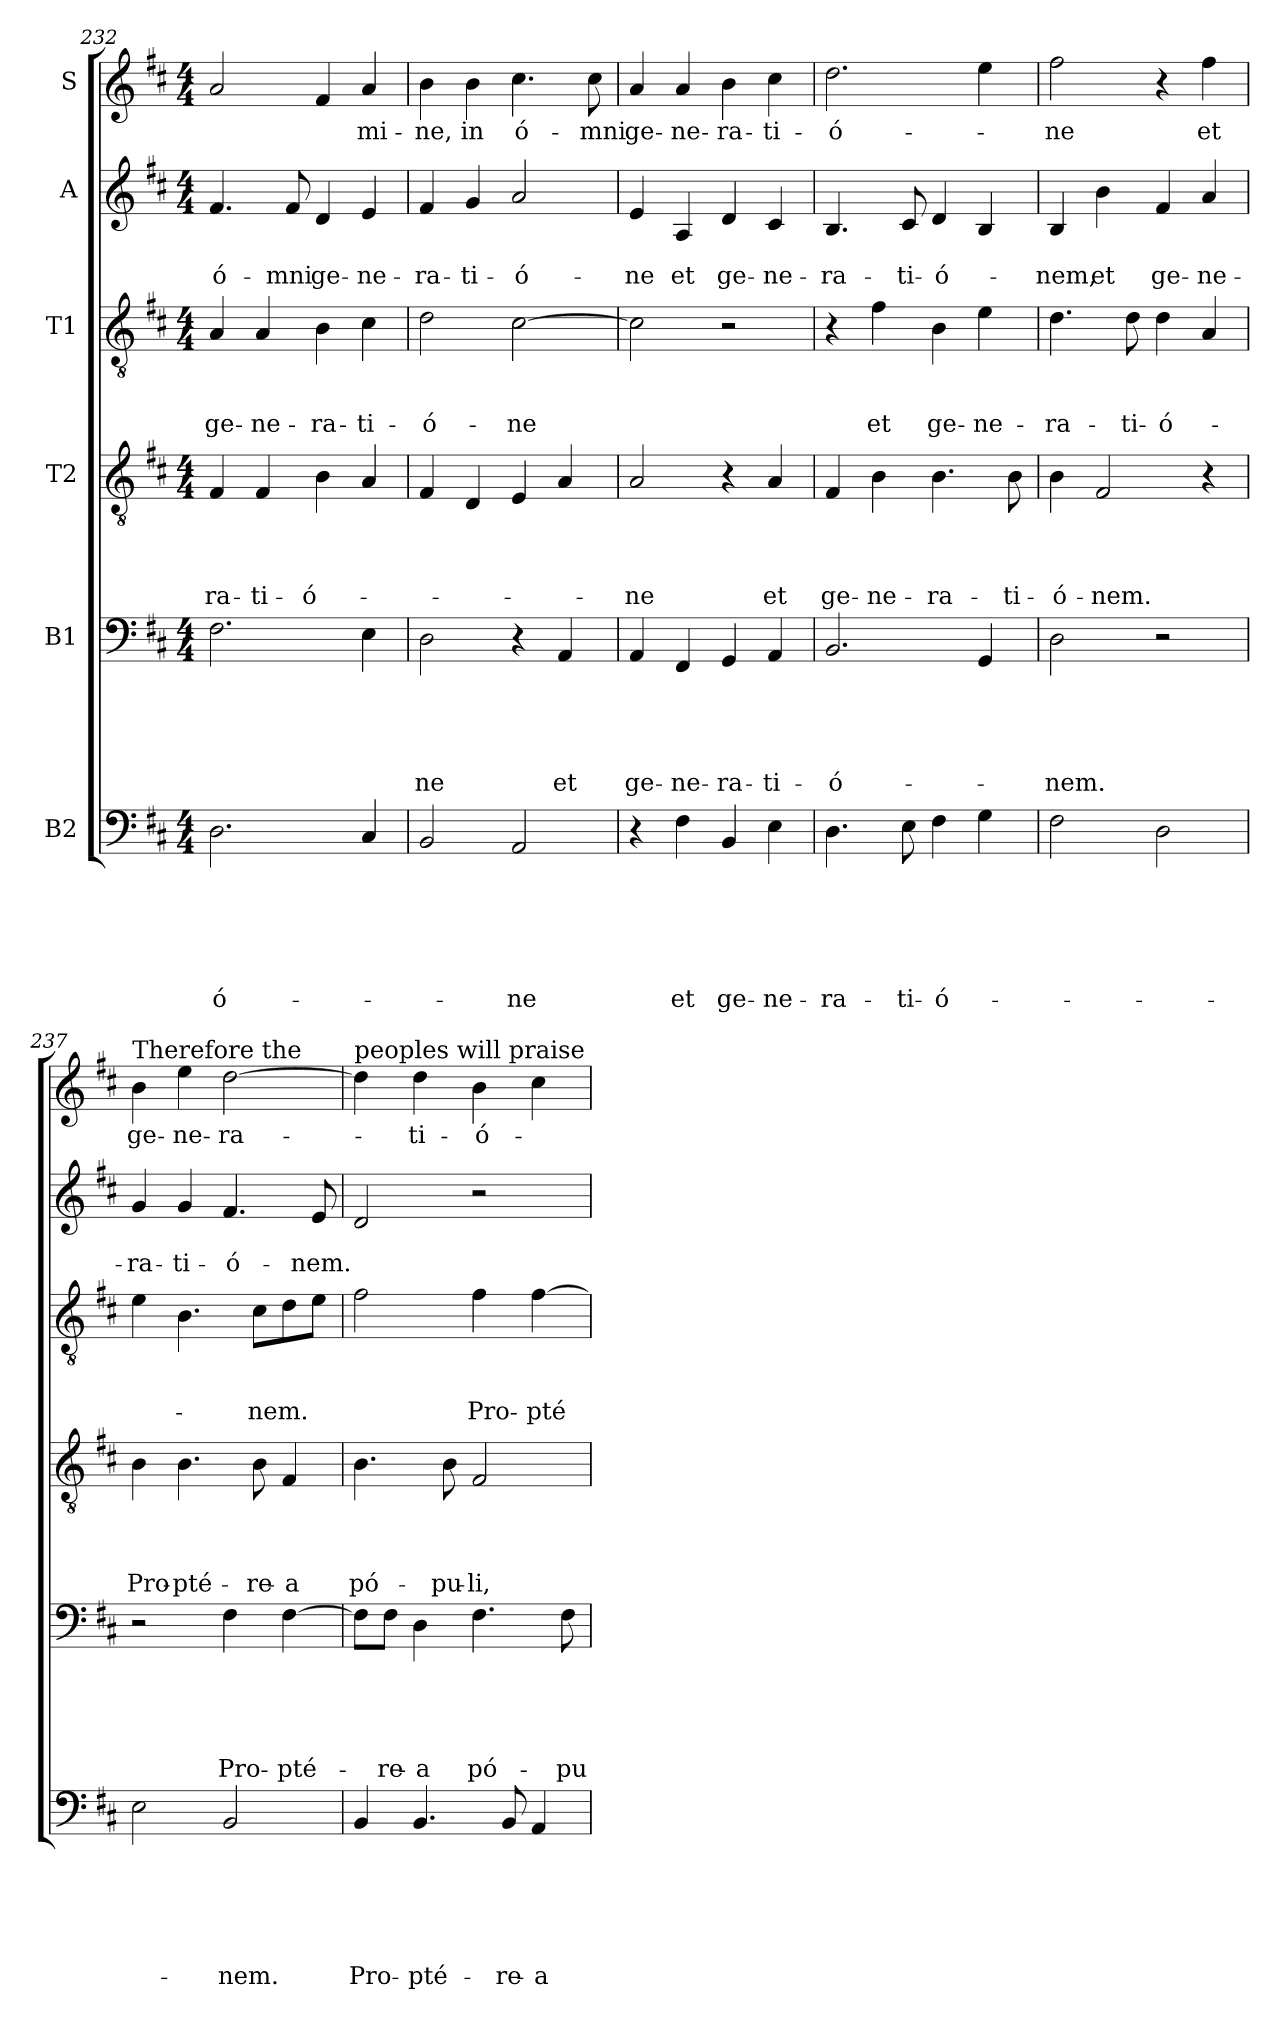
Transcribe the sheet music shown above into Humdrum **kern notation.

**kern	**text	**text	**text	**text	**text	**text	**kern	**text	**text	**text	**text	**text	**kern	**text	**text	**text	**text	**kern	**text	**text	**text	**kern	**text	**text	**kern	**text
*part6	*part6	*part6	*part6	*part6	*part6	*part6	*part5	*part5	*part5	*part5	*part5	*part5	*part4	*part4	*part4	*part4	*part4	*part3	*part3	*part3	*part3	*part2	*part2	*part2	*part1	*part1
*staff6	*staff6	*staff6	*staff6	*staff6	*staff6	*staff6	*staff5	*staff5	*staff5	*staff5	*staff5	*staff5	*staff4	*staff4	*staff4	*staff4	*staff4	*staff3	*staff3	*staff3	*staff3	*staff2	*staff2	*staff2	*staff1	*staff1
*I"B2	*	*	*	*	*	*	*I"B1	*	*	*	*	*	*I"T2	*	*	*	*	*I"T1	*	*	*	*I"A	*	*	*I"S	*
!!LO:PB:g=z
*clefF4	*	*	*	*	*	*	*clefF4	*	*	*	*	*	*clefGv2	*	*	*	*	*clefGv2	*	*	*	*clefG2	*	*	*clefG2	*
*k[f#c#]	*	*	*	*	*	*	*k[f#c#]	*	*	*	*	*	*k[f#c#]	*	*	*	*	*k[f#c#]	*	*	*	*k[f#c#]	*	*	*k[f#c#]	*
*D:	*	*	*	*	*	*	*D:	*	*	*	*	*	*D:	*	*	*	*	*D:	*	*	*	*D:	*	*	*D:	*
*M4/4	*	*	*	*	*	*	*M4/4	*	*	*	*	*	*M4/4	*	*	*	*	*M4/4	*	*	*	*M4/4	*	*	*M4/4	*
=232	=232	=232	=232	=232	=232	=232	=232	=232	=232	=232	=232	=232	=232	=232	=232	=232	=232	=232	=232	=232	=232	=232	=232	=232	=232	=232
!	!	!	!	!	!	!LO:LY:b	!	!	!	!	!	!	!	!	!	!	!LO:LY:b	!	!	!	!LO:LY:b	!	!	!LO:LY:b	!	!
2.D\	.	.	.	.	.	-ó-	2.F#\	.	.	.	.	.	4F#/	.	.	.	-ra-	4A/	.	.	ge-	4.f#/	.	ó-	2a/	.
!	!	!	!	!	!	!	!	!	!	!	!	!	!	!	!	!	!LO:LY:b	!	!	!	!LO:LY:b	!	!	!	!	!
.	.	.	.	.	.	.	.	.	.	.	.	.	4F#/	.	.	.	-ti-	4A/	.	.	-ne-	.	.	.	.	.
!	!	!	!	!	!	!	!	!	!	!	!	!	!	!	!	!	!	!	!	!	!	!	!	!LO:LY:b	!	!
.	.	.	.	.	.	.	.	.	.	.	.	.	.	.	.	.	.	.	.	.	.	8f#/	.	-mni	.	.
!	!	!	!	!	!	!	!	!	!	!	!	!	!	!	!	!	!LO:LY:b	!	!	!	!LO:LY:b	!	!	!LO:LY:b	!	!
.	.	.	.	.	.	.	.	.	.	.	.	.	4B\	.	.	.	-ó-	4B\	.	.	-ra-	4d/	.	ge-	4f#/	.
!	!	!	!	!	!	!	!	!	!	!	!	!	!	!	!	!	!	!	!	!	!LO:LY:b	!	!	!LO:LY:b	!	!LO:LY:b
4C#/	.	.	.	.	.	.	4E\	.	.	.	.	.	4A/	.	.	.	.	4c#\	.	.	-ti-	4e/	.	-ne-	4a/	-mi-
=233	=233	=233	=233	=233	=233	=233	=233	=233	=233	=233	=233	=233	=233	=233	=233	=233	=233	=233	=233	=233	=233	=233	=233	=233	=233	=233
!	!	!	!	!	!	!	!	!	!	!	!	!LO:LY:b	!	!	!	!	!	!	!	!	!LO:LY:b	!	!	!LO:LY:b	!	!LO:LY:b
2BB/	.	.	.	.	.	.	2D\	.	.	.	.	-ne	4F#/	.	.	.	.	2d\	.	.	-ó-	4f#/	.	-ra-	4b\	-ne,
!	!	!	!	!	!	!	!	!	!	!	!	!	!	!	!	!	!	!	!	!	!	!	!	!LO:LY:b	!	!LO:LY:b
.	.	.	.	.	.	.	.	.	.	.	.	.	4D/	.	.	.	.	.	.	.	.	4g/	.	-ti-	4b\	in
!	!	!	!	!	!	!LO:LY:b	!	!	!	!	!	!	!	!	!	!	!	!	!	!	!LO:LY:b	!	!	!LO:LY:b	!	!LO:LY:b
2AA/	.	.	.	.	.	-ne	4r	.	.	.	.	.	4E/	.	.	.	.	[2c#\	.	.	-ne	2a/	.	-ó-	4.cc#\	ó-
!	!	!	!	!	!	!	!	!	!	!	!	!LO:LY:b	!	!	!	!	!	!	!	!	!	!	!	!	!	!
.	.	.	.	.	.	.	4AA/	.	.	.	.	et	4A/	.	.	.	.	.	.	.	.	.	.	.	.	.
!	!	!	!	!	!	!	!	!	!	!	!	!	!	!	!	!	!	!	!	!	!	!	!	!	!	!LO:LY:b
.	.	.	.	.	.	.	.	.	.	.	.	.	.	.	.	.	.	.	.	.	.	.	.	.	8cc#\	-mni
=234	=234	=234	=234	=234	=234	=234	=234	=234	=234	=234	=234	=234	=234	=234	=234	=234	=234	=234	=234	=234	=234	=234	=234	=234	=234	=234
!	!	!	!	!	!	!	!	!	!	!	!	!LO:LY:b	!	!	!	!	!LO:LY:b	!	!	!	!	!	!	!LO:LY:b	!	!LO:LY:b
4r	.	.	.	.	.	.	4AA/	.	.	.	.	ge-	2A/	.	.	.	-ne	2c#\]	.	.	.	4e/	.	-ne	4a/	ge-
!	!	!	!	!	!	!LO:LY:b	!	!	!	!	!	!LO:LY:b	!	!	!	!	!	!	!	!	!	!	!	!LO:LY:b	!	!LO:LY:b
4F#\	.	.	.	.	.	et	4FF#/	.	.	.	.	-ne-	.	.	.	.	.	.	.	.	.	4A/	.	et	4a/	-ne-
!	!	!	!	!	!	!LO:LY:b	!	!	!	!	!	!LO:LY:b	!	!	!	!	!	!	!	!	!	!	!	!LO:LY:b	!	!LO:LY:b
4BB/	.	.	.	.	.	ge-	4GG/	.	.	.	.	-ra-	4r	.	.	.	.	2r	.	.	.	4d/	.	ge-	4b\	-ra-
!	!	!	!	!	!	!LO:LY:b	!	!	!	!	!	!LO:LY:b	!	!	!	!	!LO:LY:b	!	!	!	!	!	!	!LO:LY:b	!	!LO:LY:b
4E\	.	.	.	.	.	-ne-	4AA/	.	.	.	.	-ti-	4A/	.	.	.	et	.	.	.	.	4c#/	.	-ne-	4cc#\	-ti-
=235	=235	=235	=235	=235	=235	=235	=235	=235	=235	=235	=235	=235	=235	=235	=235	=235	=235	=235	=235	=235	=235	=235	=235	=235	=235	=235
!	!	!	!	!	!	!LO:LY:b	!	!	!	!	!	!LO:LY:b	!	!	!	!	!LO:LY:b	!	!	!	!	!	!	!LO:LY:b	!	!LO:LY:b
4.D\	.	.	.	.	.	-ra-	2.BB/	.	.	.	.	-ó-	4F#/	.	.	.	ge-	4r	.	.	.	4.B/	.	-ra-	2.dd\	-ó-
!	!	!	!	!	!	!	!	!	!	!	!	!	!	!	!	!	!LO:LY:b	!	!	!	!LO:LY:b	!	!	!	!	!
.	.	.	.	.	.	.	.	.	.	.	.	.	4B\	.	.	.	-ne-	4f#\	.	.	et	.	.	.	.	.
!	!	!	!	!	!	!LO:LY:b	!	!	!	!	!	!	!	!	!	!	!	!	!	!	!	!	!	!LO:LY:b	!	!
8E\	.	.	.	.	.	-ti-	.	.	.	.	.	.	.	.	.	.	.	.	.	.	.	8c#/	.	-ti-	.	.
!	!	!	!	!	!	!LO:LY:b	!	!	!	!	!	!	!	!	!	!	!LO:LY:b	!	!	!	!LO:LY:b	!	!	!LO:LY:b	!	!
4F#\	.	.	.	.	.	-ó-	.	.	.	.	.	.	4.B\	.	.	.	-ra-	4B\	.	.	ge-	4d/	.	-ó-	.	.
!	!	!	!	!	!	!	!	!	!	!	!	!	!	!	!	!	!	!	!	!	!LO:LY:b	!	!	!	!	!
4G\	.	.	.	.	.	.	4GG/	.	.	.	.	.	.	.	.	.	.	4e\	.	.	-ne-	4B/	.	.	4ee\	.
!	!	!	!	!	!	!	!	!	!	!	!	!	!	!	!	!	!LO:LY:b	!	!	!	!	!	!	!	!	!
.	.	.	.	.	.	.	.	.	.	.	.	.	8B\	.	.	.	-ti-	.	.	.	.	.	.	.	.	.
=236	=236	=236	=236	=236	=236	=236	=236	=236	=236	=236	=236	=236	=236	=236	=236	=236	=236	=236	=236	=236	=236	=236	=236	=236	=236	=236
!	!	!	!	!	!	!	!	!	!	!	!	!LO:LY:b	!	!	!	!	!LO:LY:b	!	!	!	!LO:LY:b	!	!	!LO:LY:b	!	!LO:LY:b
2F#\	.	.	.	.	.	.	2D\	.	.	.	.	-nem.	4B\	.	.	.	-ó-	4.d\	.	.	-ra-	4B/	.	-nem,	2ff#\	-ne
!	!	!	!	!	!	!	!	!	!	!	!	!	!	!	!	!	!LO:LY:b	!	!	!	!	!	!	!LO:LY:b	!	!
.	.	.	.	.	.	.	.	.	.	.	.	.	2F#/	.	.	.	-nem.	.	.	.	.	4b\	.	et	.	.
!	!	!	!	!	!	!	!	!	!	!	!	!	!	!	!	!	!	!	!	!	!LO:LY:b	!	!	!	!	!
.	.	.	.	.	.	.	.	.	.	.	.	.	.	.	.	.	.	8d\	.	.	-ti-	.	.	.	.	.
!	!	!	!	!	!	!	!	!	!	!	!	!	!	!	!	!	!	!	!	!	!LO:LY:b	!	!	!LO:LY:b	!	!
2D\	.	.	.	.	.	.	2r	.	.	.	.	.	.	.	.	.	.	4d\	.	.	-ó-	4f#/	.	ge-	4r	.
!	!	!	!	!	!	!	!	!	!	!	!	!	!	!	!	!	!	!	!	!	!	!	!	!LO:LY:b	!	!LO:LY:b
.	.	.	.	.	.	.	.	.	.	.	.	.	4r	.	.	.	.	4A/	.	.	.	4a/	.	-ne-	4ff#\	et
!!LO:PB:g=z
=237	=237	=237	=237	=237	=237	=237	=237	=237	=237	=237	=237	=237	=237	=237	=237	=237	=237	=237	=237	=237	=237	=237	=237	=237	=237	=237
!	!	!	!	!	!	!	!	!	!	!	!	!	!	!	!	!	!	!	!	!	!	!	!	!	!LO:TX:a:t=Therefore the	!
!	!	!	!	!	!	!	!	!	!	!	!	!	!	!	!	!	!LO:LY:b	!	!	!	!	!	!	!LO:LY:b	!	!LO:LY:b
2E\	.	.	.	.	.	.	2r	.	.	.	.	.	4B\	.	.	.	Pro-	4e\	.	.	.	4g/	.	-ra-	4b\	ge-
!	!	!	!	!	!	!	!	!	!	!	!	!	!	!	!	!	!LO:LY:b	!	!	!	!	!	!	!LO:LY:b	!	!LO:LY:b
.	.	.	.	.	.	.	.	.	.	.	.	.	4.B\	.	.	.	-pté-	4.B\	.	.	.	4g/	.	-ti-	4ee\	-ne-
!	!	!	!	!	!	!LO:LY:b	!	!	!	!	!	!LO:LY:b	!	!	!	!	!	!	!	!	!	!	!	!LO:LY:b	!	!LO:LY:b
2BB/	.	.	.	.	.	-nem.	4F#\	.	.	.	.	Pro-	.	.	.	.	.	.	.	.	.	4.f#/	.	-ó-	[2dd\	-ra-
!	!	!	!	!	!	!	!	!	!	!	!	!	!	!	!	!	!LO:LY:b	!	!	!	!LO:LY:b	!	!	!	!	!
.	.	.	.	.	.	.	.	.	.	.	.	.	8B\	.	.	.	-re-	8c#\L	.	.	-nem.	.	.	.	.	.
!	!	!	!	!	!	!	!	!	!	!	!	!LO:LY:b	!	!	!	!	!LO:LY:b	!	!	!	!	!	!	!	!	!
.	.	.	.	.	.	.	[4F#\	.	.	.	.	-pté-	4F#/	.	.	.	-a	8d\	.	.	.	.	.	.	.	.
!	!	!	!	!	!	!	!	!	!	!	!	!	!	!	!	!	!	!	!	!	!	!	!	!LO:LY:b	!	!
.	.	.	.	.	.	.	.	.	.	.	.	.	.	.	.	.	.	8e\J	.	.	.	8e/	.	-nem.	.	.
=238	=238	=238	=238	=238	=238	=238	=238	=238	=238	=238	=238	=238	=238	=238	=238	=238	=238	=238	=238	=238	=238	=238	=238	=238	=238	=238
!	!	!	!	!	!	!	!	!	!	!	!	!	!	!	!	!	!	!	!	!	!	!	!	!	!LO:TX:a:t=peoples will praise	!
!	!	!	!	!	!	!LO:LY:b	!	!	!	!	!	!	!	!	!	!	!LO:LY:b	!	!	!	!	!	!	!	!	!
4BB/	.	.	.	.	.	Pro-	8F#\L]	.	.	.	.	.	4.B\	.	.	.	pó-	2f#\	.	.	.	2d/	.	.	4dd\]	.
!	!	!	!	!	!	!	!	!	!	!	!	!LO:LY:b	!	!	!	!	!	!	!	!	!	!	!	!	!	!
.	.	.	.	.	.	.	8F#\J	.	.	.	.	-re-	.	.	.	.	.	.	.	.	.	.	.	.	.	.
!	!	!	!	!	!	!LO:LY:b	!	!	!	!	!	!LO:LY:b	!	!	!	!	!	!	!	!	!	!	!	!	!	!LO:LY:b
4.BB/	.	.	.	.	.	-pté-	4D\	.	.	.	.	-a	.	.	.	.	.	.	.	.	.	.	.	.	4dd\	-ti-
!	!	!	!	!	!	!	!	!	!	!	!	!	!	!	!	!	!LO:LY:b	!	!	!	!	!	!	!	!	!
.	.	.	.	.	.	.	.	.	.	.	.	.	8B\	.	.	.	-pu-	.	.	.	.	.	.	.	.	.
!	!	!	!	!	!	!	!	!	!	!	!	!LO:LY:b	!	!	!	!	!LO:LY:b	!	!	!	!LO:LY:b	!	!	!	!	!LO:LY:b
.	.	.	.	.	.	.	4.F#\	.	.	.	.	pó-	2F#/	.	.	.	-li,	4f#\	.	.	Pro-	2r	.	.	4b\	-ó-
!	!	!	!	!	!	!LO:LY:b	!	!	!	!	!	!	!	!	!	!	!	!	!	!	!	!	!	!	!	!
8BB/	.	.	.	.	.	-re-	.	.	.	.	.	.	.	.	.	.	.	.	.	.	.	.	.	.	.	.
!	!	!	!	!	!	!LO:LY:b	!	!	!	!	!	!	!	!	!	!	!	!	!	!	!LO:LY:b	!	!	!	!	!
4AA/	.	.	.	.	.	-a	.	.	.	.	.	.	.	.	.	.	.	[4f#\	.	.	-pté-	.	.	.	4cc#\	.
!	!	!	!	!	!	!	!	!	!	!	!	!LO:LY:b	!	!	!	!	!	!	!	!	!	!	!	!	!	!
.	.	.	.	.	.	.	8F#\	.	.	.	.	-pu-	.	.	.	.	.	.	.	.	.	.	.	.	.	.
=	=	=	=	=	=	=	=	=	=	=	=	=	=	=	=	=	=	=	=	=	=	=	=	=	=	=
*-	*-	*-	*-	*-	*-	*-	*-	*-	*-	*-	*-	*-	*-	*-	*-	*-	*-	*-	*-	*-	*-	*-	*-	*-	*-	*-
